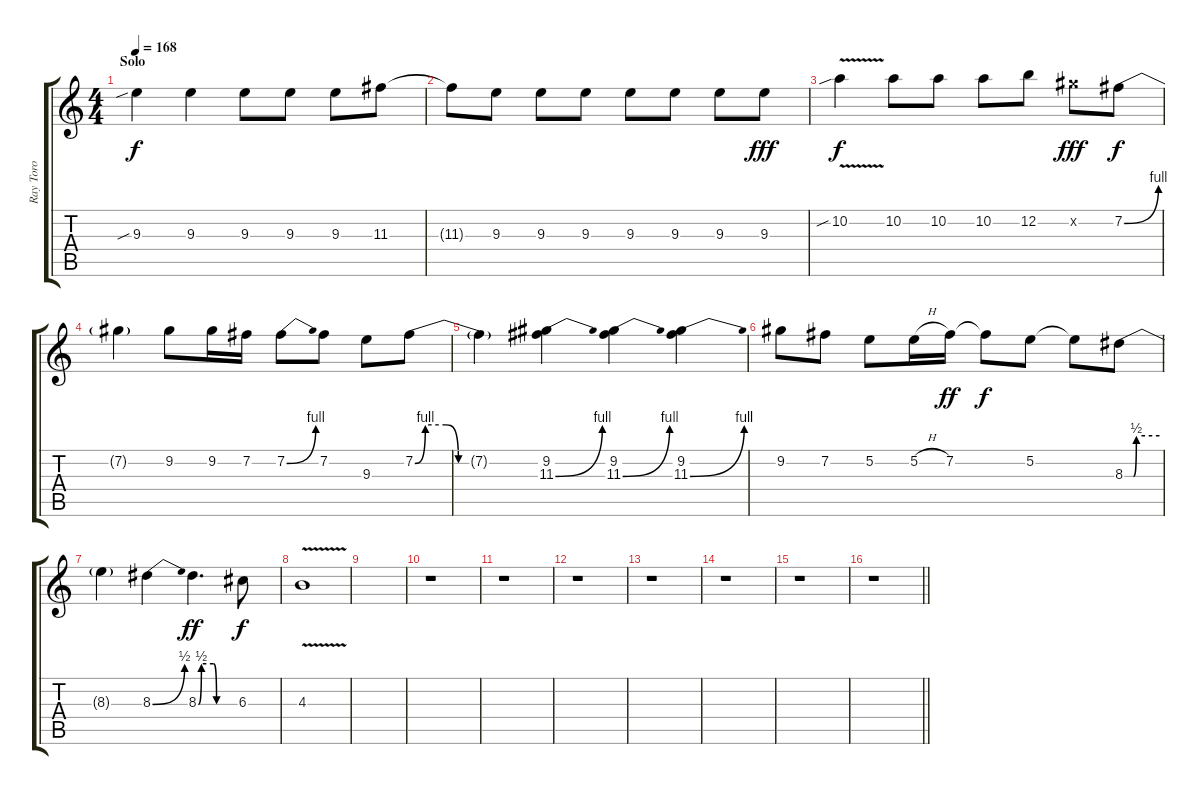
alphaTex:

\track ("Ray Toro" "Ray Toro") {instrument distortionguitar}
\staff {score tabs}
\tuning (E4 B3 G3 D3 A2 E2) {hide}
\ts (4 4)
\section ("" "Solo")
\tempo 168
\clef g2
\ks c
9.3{sib}.4{dy f volume 14} 9.3.4 9.3.8 9.3.8 9.3.8 11.3.8 |
11.3{t}.8 9.3.8 9.3.8 9.3.8 9.3.8 9.3.8 9.3.8 9.3.8{dy fff} |
10.2{v sib}.4{dy f} 10.2.8 10.2.8 10.2.8 12.2.8 9.2{x}.8{dy fff} 7.2{be (bend 0 0 60 4)}.8{dy f} |
7.2{t}.4 9.2.8 9.2.16 7.2.16 7.2{be (bend 0 0 60 4)}.8 7.2.8 9.3.8 7.2{be (custom 0 0 5 4 15 4 21 0 60 0)}.8 |
7.2{t}.4 (9.2 11.3{be (bend 0 0 60 4)}).4 (9.2 11.3{be (bend 0 0 60 4)}).4 (9.2 11.3{be (bend 0 0 60 4)}).4 |
9.2.8 7.2.8 5.2.8 5.2{h}.16 7.2.16{dy ff} 7.2{t}.8{dy f} 5.2.8 5.2{t}.8 8.3{be (custom 0 0 15 0 20 2 60 2)}.8 |
8.3{t}.4 8.3{be (bend 0 0 60 2)}.4 8.3{be (custom 0 0 5 2 25 2 30 0 60 0)}.4{d dy ff} 6.3.8{dy f} |
4.3{v}.1{volume 11} |
|
r.1 |
r.1 |
r.1 |
r.1 |
r.1 |
r.1 |
\barLineRight lightlight
r.1{volume 9 balance 15}
